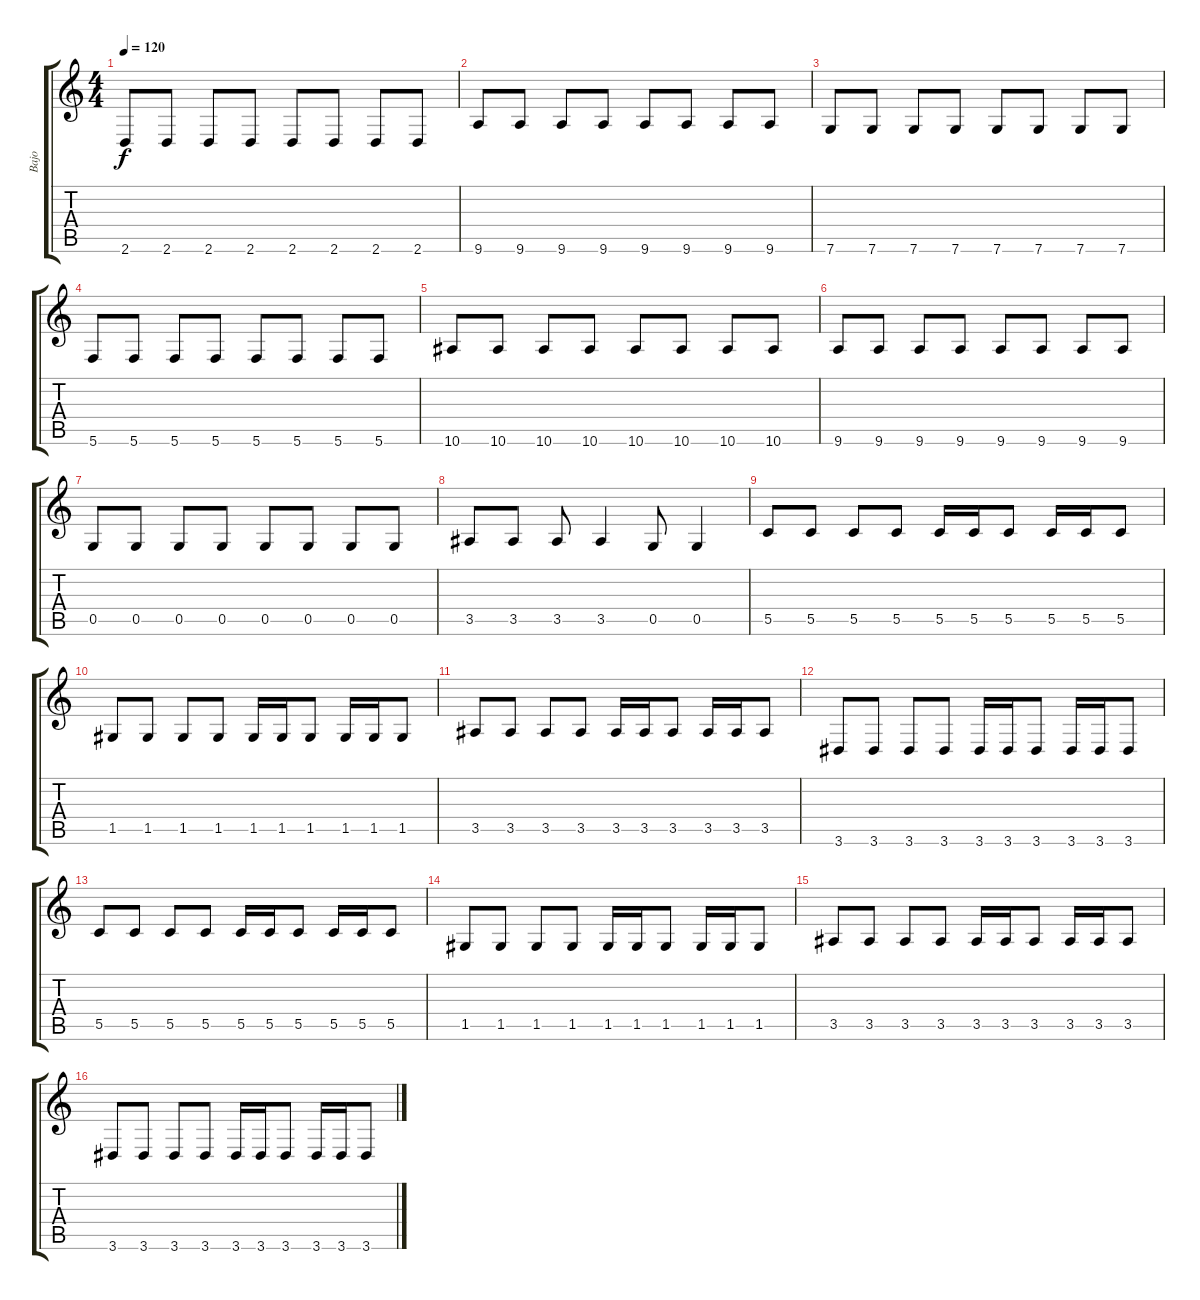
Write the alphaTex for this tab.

\track ("Bajo" "Bajo") {instrument electricbasspick}
\staff {score tabs}
\tuning (D4 A3 F3 C3 G2 C2) {hide}
\ts (4 4)
\tempo 120
\clef g2
\ks c
2.6.8{dy f} 2.6.8 2.6.8 2.6.8 2.6.8 2.6.8 2.6.8 2.6.8 |
9.6.8 9.6.8 9.6.8 9.6.8 9.6.8 9.6.8 9.6.8 9.6.8 |
7.6.8 7.6.8 7.6.8 7.6.8 7.6.8 7.6.8 7.6.8 7.6.8 |
5.6.8 5.6.8 5.6.8 5.6.8 5.6.8 5.6.8 5.6.8 5.6.8 |
10.6.8 10.6.8 10.6.8 10.6.8 10.6.8 10.6.8 10.6.8 10.6.8 |
9.6.8 9.6.8 9.6.8 9.6.8 9.6.8 9.6.8 9.6.8 9.6.8 |
0.5.8 0.5.8 0.5.8 0.5.8 0.5.8 0.5.8 0.5.8 0.5.8 |
3.5.8 3.5.8 3.5.8 3.5.4 0.5.8 0.5.4 |
5.5.8 5.5.8 5.5.8 5.5.8 5.5.16 5.5.16 5.5.8 5.5.16 5.5.16 5.5.8 |
1.5.8 1.5.8 1.5.8 1.5.8 1.5.16 1.5.16 1.5.8 1.5.16 1.5.16 1.5.8 |
3.5.8 3.5.8 3.5.8 3.5.8 3.5.16 3.5.16 3.5.8 3.5.16 3.5.16 3.5.8 |
3.6.8 3.6.8 3.6.8 3.6.8 3.6.16 3.6.16 3.6.8 3.6.16 3.6.16 3.6.8 |
5.5.8 5.5.8 5.5.8 5.5.8 5.5.16 5.5.16 5.5.8 5.5.16 5.5.16 5.5.8 |
1.5.8 1.5.8 1.5.8 1.5.8 1.5.16 1.5.16 1.5.8 1.5.16 1.5.16 1.5.8 |
3.5.8 3.5.8 3.5.8 3.5.8 3.5.16 3.5.16 3.5.8 3.5.16 3.5.16 3.5.8 |
3.6.8 3.6.8 3.6.8 3.6.8 3.6.16 3.6.16 3.6.8 3.6.16 3.6.16 3.6.8
